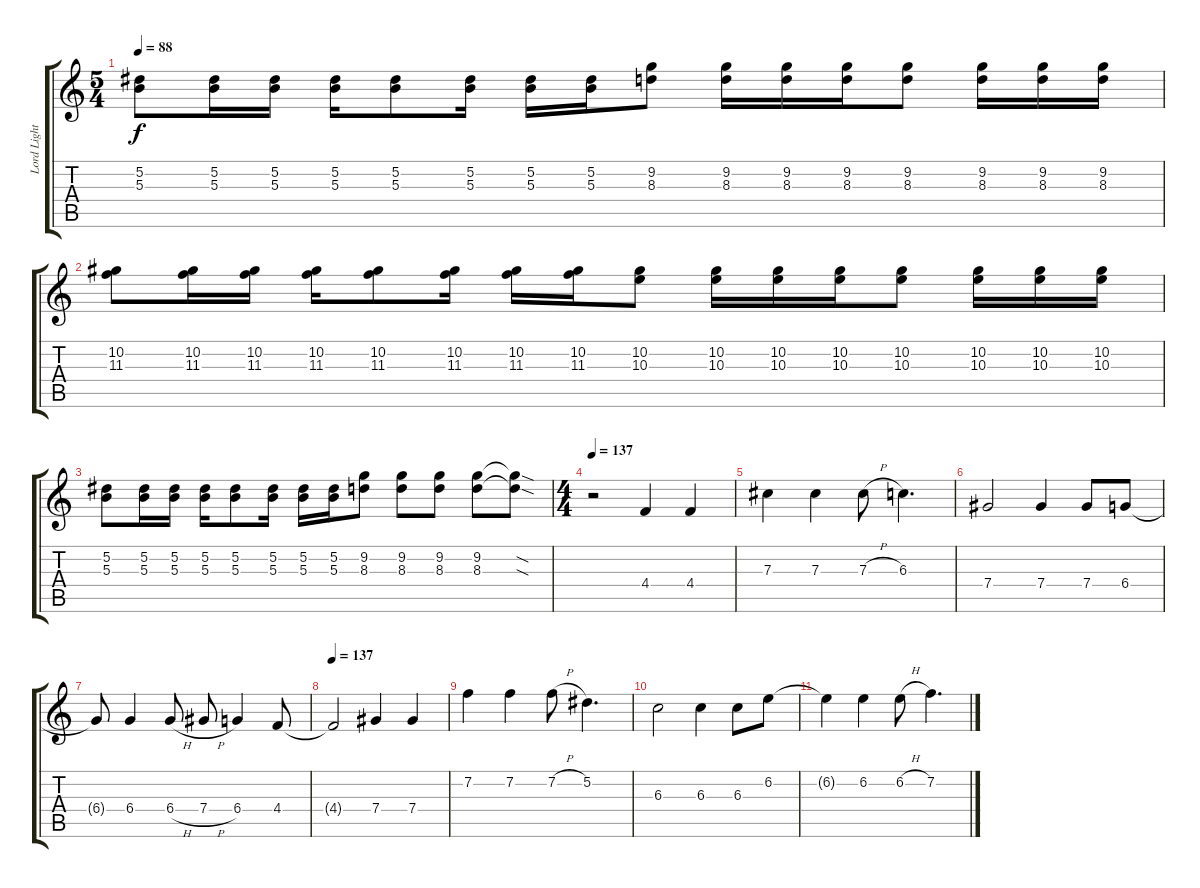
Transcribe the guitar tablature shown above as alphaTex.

\track ("Lord Lightbringer" "Lord Light") {instrument distortionguitar}
\staff {score tabs}
\tuning (Eb4 Bb3 Gb3 Db3 Ab2 Eb2) {hide}
\ts (5 4)
\tempo 88
\clef g2
\ks c
(5.2 5.3).8{dy f} (5.2 5.3).16 (5.2 5.3).16 (5.2 5.3).16 (5.2 5.3).8 (5.2 5.3).16 (5.2 5.3).16 (5.2 5.3).16 (9.2 8.3).8 (9.2 8.3).16 (9.2 8.3).16 (9.2 8.3).16 (9.2 8.3).8 (9.2 8.3).16 (9.2 8.3).16 (9.2 8.3).16 |
(10.2 11.3).8 (10.2 11.3).16 (10.2 11.3).16 (10.2 11.3).16 (10.2 11.3).8 (10.2 11.3).16 (10.2 11.3).16 (10.2 11.3).16 (10.2 10.3).8 (10.2 10.3).16 (10.2 10.3).16 (10.2 10.3).16 (10.2 10.3).8 (10.2 10.3).16 (10.2 10.3).16 (10.2 10.3).16 |
(5.2 5.3).8 (5.2 5.3).16 (5.2 5.3).16 (5.2 5.3).16 (5.2 5.3).8 (5.2 5.3).16 (5.2 5.3).16 (5.2 5.3).16 (9.2 8.3).8 (9.2 8.3).8 (9.2 8.3).8 (9.2 8.3).8 (9.2{sod t} 8.3{sod t}).8 |
\ts (4 4)
\tempo 137
r.2 4.4.4 4.4.4 |
7.3.4 7.3.4 7.3{h}.8 6.3.4{d} |
7.4.2 7.4.4 7.4.8 6.4.8 |
6.4{t}.8 6.4.4 6.4{h}.8 7.4{h}.8 6.4.4 4.4.8 |
\tempo 137
4.4{t}.2 7.4.4 7.4.4 |
7.2.4 7.2.4 7.2{h}.8 5.2.4{d} |
6.3.2 6.3.4 6.3.8 6.2.8 |
6.2{t}.4 6.2.4 6.2{h}.8 7.2.4{d}
